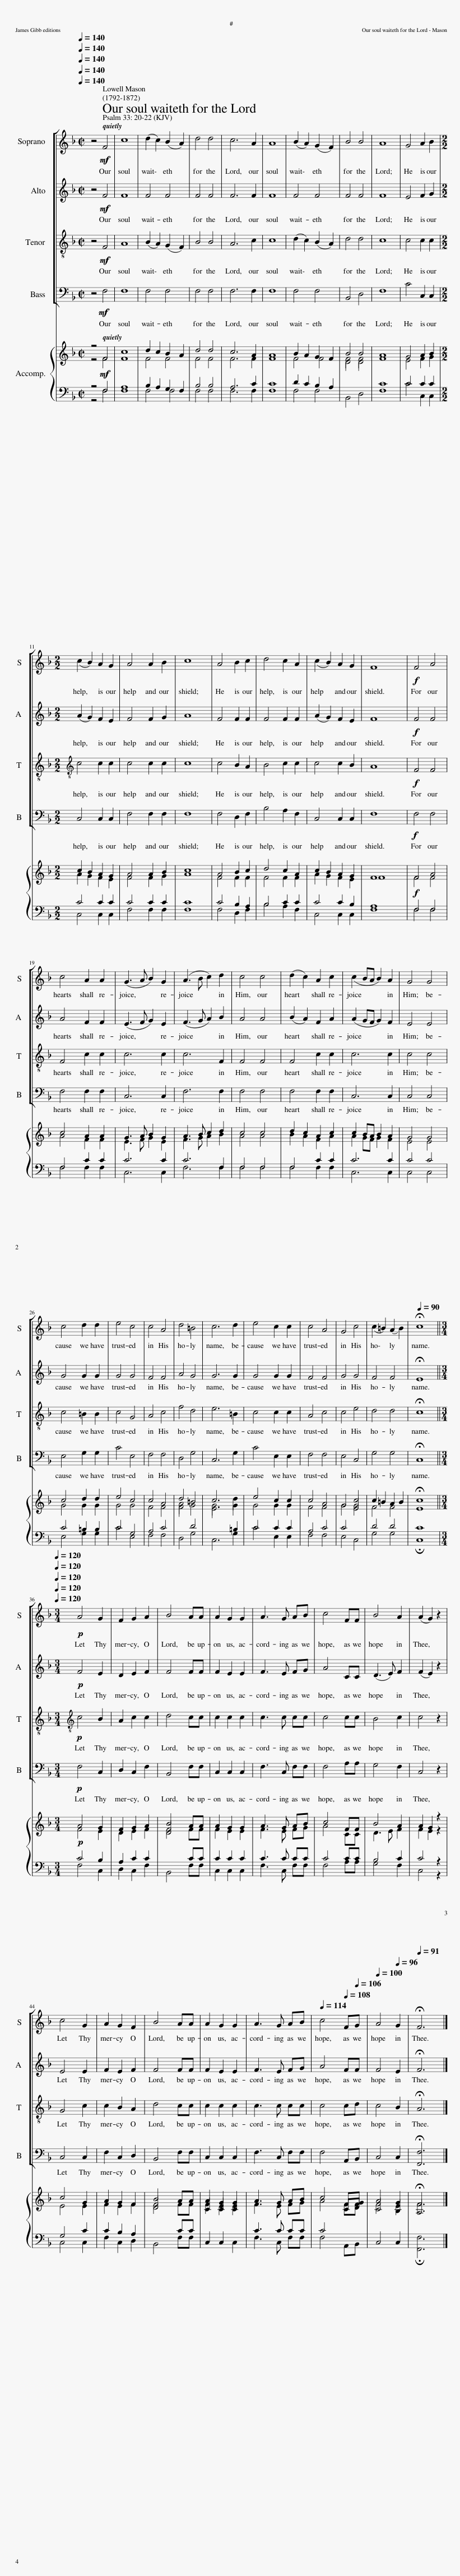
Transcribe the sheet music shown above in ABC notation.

X:1
%%score [ 1 2 3 4 ] { ( 5 6 ) | ( 7 8 ) }
L:1/8
Q:1/4=140
M:2/2
I:linebreak $
K:F
V:1 treble
V:2 treble
V:3 treble-8
V:4 bass
V:5 treble
V:6 treble
V:7 bass
V:8 bass
V:1
 z4!mf! F4 | c8 | (d2 c2) (B2 A2) | d4 d4 | c6 A2 | %5
 A8 | (B2 A2) (G2 F2) | B4 B4 | A8 | G4 A2 B2 |$ %10
[M:2/2] (c2 B2) A2 G2 | A4 A2 B2 | c8 | A4 B2 c2 | d4 c2 A2 | %15
 (c2 B2) A2 G2 | F8 |!f! F4 A4 |$ c4 A2 A2 | (G3 A B2) G2 | %20
 (A3 B c2) d2 | c4 c4 | (d2 c2) A2 c2 | (c2 BA B2) A2 | G4 G4 |$ %25
 c4 d2 d2 | e4 c4 | c4 A4 | d4 =B4 | c6 d2 | %30
 e4 c2 c2 | c4 A4 | G4 c4 | (c2 =B2) (A2 B2) |[Q:1/4=90] !fermata!c8 ||$ %35
[M:3/4][Q:1/4=120]!p![Q:1/4=120][Q:1/4=120][Q:1/4=120][Q:1/4=120] A4 G2 | F2 G2 A2 | B4 AA | A2 G2 G2 | A3 G AB | %40
 c4 FF | B4 A2 | (A2 G2) z2 |$ c4 G2 | A2 G2 F2 | %45
 B4 AA | A2 G2 G2 | A3 G AB |[Q:1/4=114] c4[Q:1/4=108] F[Q:1/4=106]G |[Q:1/4=100] A4[Q:1/4=96] G2 | %50
[Q:1/4=91] !fermata!F6 |] %51
V:2
 z4!mf! F4 | F8 | F4 F4 | F4 F4 | F6 F2 | %5
 F8 | F4 F4 | F4 F4 | F8 | E4 F2 G2 |$ %10
[M:2/2] (A2 G2) F2 E2 | F4 F2 G2 | A8 | F4 F2 F2 | F4 F2 F2 | %15
 (A2 G2) F2 E2 | F8 |!f! F4 F4 |$ A4 F2 F2 | (E3 F G2) E2 | %20
 (F3 G A2) B2 | A4 A4 | (B2 A2) F2 A2 | (A2 GF G2) F2 | E4 E4 |$ %25
 G4 G2 G2 | G4 G4 | F4 F4 | A4 G4 | G6 G2 | %30
 G4 G2 G2 | F4 F4 | G4 G4 | F4 F4 | !fermata!E8 ||$ %35
[M:3/4]!p! F4 E2 | D2 E2 F2 | F4 FF | F2 E2 E2 | F3 E FG | %40
 A4 CC | (D3 E) F2 | (F2 E2) z2 |$ E4 E2 | F2 E2 F2 | %45
 F4 FF | F2 E2 E2 | F3 E FG | A4 FF | F4 E2 | %50
 !fermata!F6 |] %51
V:3
 z4!mf! F4 | A8 | (B2 A2) (G2 F2) | B4 B4 | A6 c2 | %5
 c8 | (d2 c2) (B2 A2) | d4 d4 | c8 | c4 c2 c2 |$ %10
[M:2/2][K:treble-8] c4 c2 c2 | c4 c2 c2 | c8 | c4 B2 A2 | B4 c2 c2 | %15
 c4 c2 B2 | A8 |!f! F4 F4 |$ F4 c2 c2 | c6 c2 | %20
 c6 F2 | F4 F4 | F4 c2 c2 | c6 c2 | c4 c4 |$ %25
 c4 =B2 B2 | c4 G4 | A4 c4 | f4 d4 | e6 =B2 | %30
 c4 c2 c2 | A4 c4 | c4 e4 | d4 d4 | !fermata!c8 ||$ %35
[M:3/4][K:treble-8]!p! c4 B2 | A2 c2 c2 | d4 cc | c2 c2 c2 | c3 c cc | %40
 c4 cc | B4 c2 | c4 z2 |$ G4 c2 | c2 B2 A2 | %45
 d4 cc | c2 c2 c2 | c3 c cc | c4 cd | c4 B2 | %50
 !fermata!A6 |] %51
V:4
 z4!mf! F,4 | F,8 | F,4 F,4 | F,4 F,4 | F,6 F,2 | %5
 F,8 | F,4 F,4 | B,,4 D,4 | F,8 | C4 C,2 C,2 |$ %10
[M:2/2] C,4 C,2 C,2 | F,4 F,2 F,2 | F,8 | F,4 D,2 F,2 | B,4 A,2 F,2 | %15
 C,4 C,2 C,2 | F,8 |!f! F,4 F,4 |$ F,4 F,2 F,2 | C,6 C,2 | %20
 F,6 F,2 | F,4 F,4 | F,4 F,2 F,2 | C,6 C,2 | C,4 C,4 |$ %25
 E,4 G,2 G,2 | C4 E,4 | F,4 F,4 | D,4 G,4 | C,6 G,2 | %30
 C4 E,2 E,2 | F,4 F,4 | E,4 C,4 | G,4 G,4 | !fermata!C,8 ||$ %35
[M:3/4]!p! F,4 C,2 | D,2 C,2 F,2 | B,,4 F,F, | C,2 C,2 C,2 | F,3 C, F,F, | %40
 F,4 A,A, | G,4 F,2 | C,4 z2 |$ C,4 C,2 | F,2 C,2 D,2 | %45
 B,,4 F,F, | C,2 C,2 C,2 | F,3 C, F,F, | F,4 A,,B,, | C,4 C,2 | %50
 !fermata![F,,F,]6 |] %51
V:5
 z4!mf! F4 | c8 | d2 c2 B2 A2 | d4 d4 | c6 A2 | %5
 A8 | B2 A2 G2 F2 | B4 B4 | A8 | G4 A2 B2 |$ %10
[M:2/2] c2 B2 A2 G2 | A4 A2 B2 | c8 | A4 B2 c2 | d4 c2 A2 | %15
 c2 B2 A2 G2 | F8 |!f! F4 A4 |$ c4 A2 A2 | G3 A B2 G2 | %20
 A3 B c2 d2 | c4 c4 | d2 c2 A2 c2 | c2 BA B2 A2 | G4 G4 |$ %25
 c4 d2 d2 | e4 c4 | c4 A4 | d4 =B4 | c6 d2 | %30
 e4 c2 c2 | c4 A4 | G4 c4 | c2 =B2 A2 B2 | !fermata!c8 ||$ %35
[M:3/4]!p! A4 G2 | F2 G2 A2 | B4 AA | A2 G2 G2 | A3 G AB | %40
 c4 FF | B4 A2 | A2 G2 z2 |$ c4 G2 | A2 G2 F2 | %45
 B4 AA | A2 G2 G2 | A3 G AB | c4 F[FG] | A4 G2 | %50
 !fermata!F6 |] %51
V:6
 z4 F4 | F8 | F4 F4 | F4 F4 | F6 F2 | %5
 F8 | F4 F4 | F4 F4 | F8 | E4 F2 G2 |$ %10
[M:2/2] A2 G2 F2 E2 | F4 F2 G2 | A8 | F4 F2 F2 | F4 F2 F2 | %15
 A2 G2 F2 E2 | F8 | F4 F4 |$ A4 F2 F2 | E3 F G2 E2 | %20
 F3 G A2 B2 | A4 A4 | B2 A2 F2 A2 | A2 GF G2 F2 | E4 E4 |$ %25
 G4 G2 G2 | G4 G4 | F4 F4 | A4 G4 | G6 G2 | %30
 G4 G2 G2 | F4 F4 | G4 G4 | F4 F4 | E8 ||$ %35
[M:3/4] F4 E2 | D2 E2 F2 | F4 FF | F2 E2 E2 | F3 E FG | %40
 A4 CC | D3 E F2 | F2 E2 z2 |$ E4 E2 | F2 E2 F2 | %45
 F4 FF | F2 E2 E2 | F3 E FG | A4 FF | F4 E2 | %50
 F6 |] %51
V:7
 z4 F,4 | A,8 | B,2 A,2 G,2 F,2 | B,4 B,4 | A,6 C2 | %5
 C8 | D2 C2 B,2 A,2 |[I:staff -1] D4 D4 |[I:staff +1] C8 | C4 C2 C2 |$ %10
[M:2/2] C4 C2 C2 | C4 C2 C2 | C8 | C4 B,2 A,2 | B,4 C2 C2 | %15
 C4 C2 B,2 | A,8 | F,4 F,4 |$ F,4 C2 C2 | C6 C2 | %20
 C6 F,2 | F,4 F,4 | F,4 C2 C2 | C6 C2 | C4 C4 |$ %25
 C4 =B,2 B,2 | C4 G,4 | A,4 C4 |[I:staff -1] F4[I:staff +1] D4 |[I:staff -1] E6[I:staff +1] =B,2 | %30
 C4 C2 C2 | A,4 C4 | C4[I:staff -1] E4 |[I:staff +1] D4 D4 | C8 ||$ %35
[M:3/4] C4 B,2 | A,2 C2 C2 |[I:staff -1] D4[I:staff +1] CC | C2 C2 C2 | C3 C CC | %40
 C4 CC | B,4 C2 | C4 z2 |$ G,4 C2 | C2 B,2 A,2 | %45
[I:staff -1] D4[I:staff +1] CC |[I:staff -1] C2 C2 C2 |[I:staff +1] C3 C CC | C4[I:staff -1] CD | C4 B,2 | %50
 A,6 |] %51
V:8
 z4 F,4 | F,8 | F,4 F,4 | F,4 F,4 | F,6 F,2 | %5
 F,8 | F,4 F,4 | B,,4 D,4 | F,8 | C4 C,2 C,2 |$ %10
[M:2/2] C,4 C,2 C,2 | F,4 F,2 F,2 | F,8 | F,4 D,2 F,2 | B,4 A,2 F,2 | %15
 C,4 C,2 C,2 | F,8 | F,4 F,4 |$ F,4 F,2 F,2 | C,6 C,2 | %20
 F,6 F,2 | F,4 F,4 | F,4 F,2 F,2 | C,6 C,2 | C,4 C,4 |$ %25
 E,4 G,2 G,2 | C4 E,4 | F,4 F,4 | D,4 G,4 | C,6 G,2 | %30
 C4 E,2 E,2 | F,4 F,4 | E,4 C,4 | G,4 G,4 | !fermata!C,8 ||$ %35
[M:3/4] F,4 C,2 | D,2 C,2 F,2 | B,,4 F,F, | C,2 C,2 C,2 | F,3 C, F,F, | %40
 F,4 A,A, | G,4 F,2 | C,4 z2 |$ C,4 C,2 | F,2 C,2 D,2 | %45
 B,,4 F,F, | C,2 C,2 C,2 | F,3 C, F,F, | F,4 A,,B,, | C,4 C,2 | %50
 !fermata![F,,F,]6 |] %51
